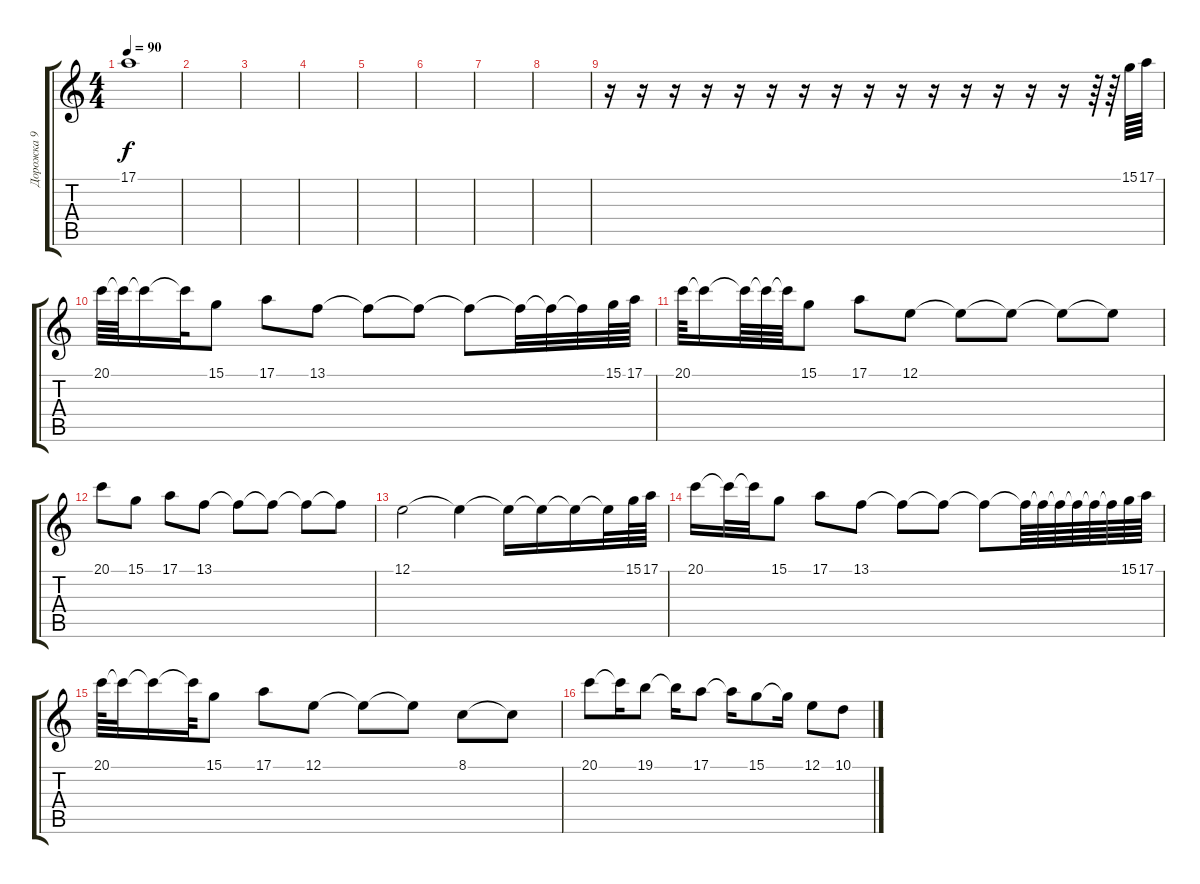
\track ("Дорожка 9" "Дорожка 9") {instrument brightacousticpiano}
\staff {score tabs}
\tuning (E4 B3 G3 D3 A2 E2) {hide}
\ts (4 4)
\tempo 90
\clef g2
\ks c
17.1.1{dy f} |
|
|
|
|
|
|
|
r.16 r.16 r.16 r.16 r.16 r.16 r.16 r.16 r.16 r.16 r.16 r.16 r.16 r.16 r.16 r.64 r.64 15.1.64{volume 16 instrument acousticgrandpiano} 17.1.64 |
20.1.64 20.1{t}.64 20.1{t}.16 20.1{t}.32 15.1.8 17.1.8 13.1.8 13.1{t}.8 13.1{t}.8 13.1{t}.8 13.1{t}.32 13.1{t}.32 13.1{t}.32 15.1.64 17.1.64 |
20.1.64 20.1{t}.16 20.1{t}.64 20.1{t}.64 20.1{t}.64 15.1.8 17.1.8 12.1.8 12.1{t}.8 12.1{t}.8 12.1{t}.8 12.1{t}.8 |
20.1.8 15.1.8 17.1.8 13.1.8 13.1{t}.8 13.1{t}.8 13.1{t}.8 13.1{t}.8 |
12.1.2 12.1{t}.4 12.1{t}.16 12.1{t}.16 12.1{t}.16 12.1{t}.32 15.1.64 17.1.64 |
20.1.16 20.1{t}.32 20.1{t}.32 15.1.8 17.1.8 13.1.8 13.1{t}.8 13.1{t}.8 13.1{t}.8 13.1{t}.64 13.1{t}.64 13.1{t}.64 13.1{t}.64 13.1{t}.64 13.1{t}.64 15.1.64 17.1.64 |
20.1.64 20.1{t}.32 20.1{t}.16 20.1{t}.64 15.1.8 17.1.8 12.1.8 12.1{t}.8 12.1{t}.8 8.1.8 8.1{t}.8 |
20.1.8 20.1{t}.16 19.1.8 19.1{t}.16 17.1.8 17.1{t}.16 15.1.8 15.1{t}.16 12.1.8 10.1.8
